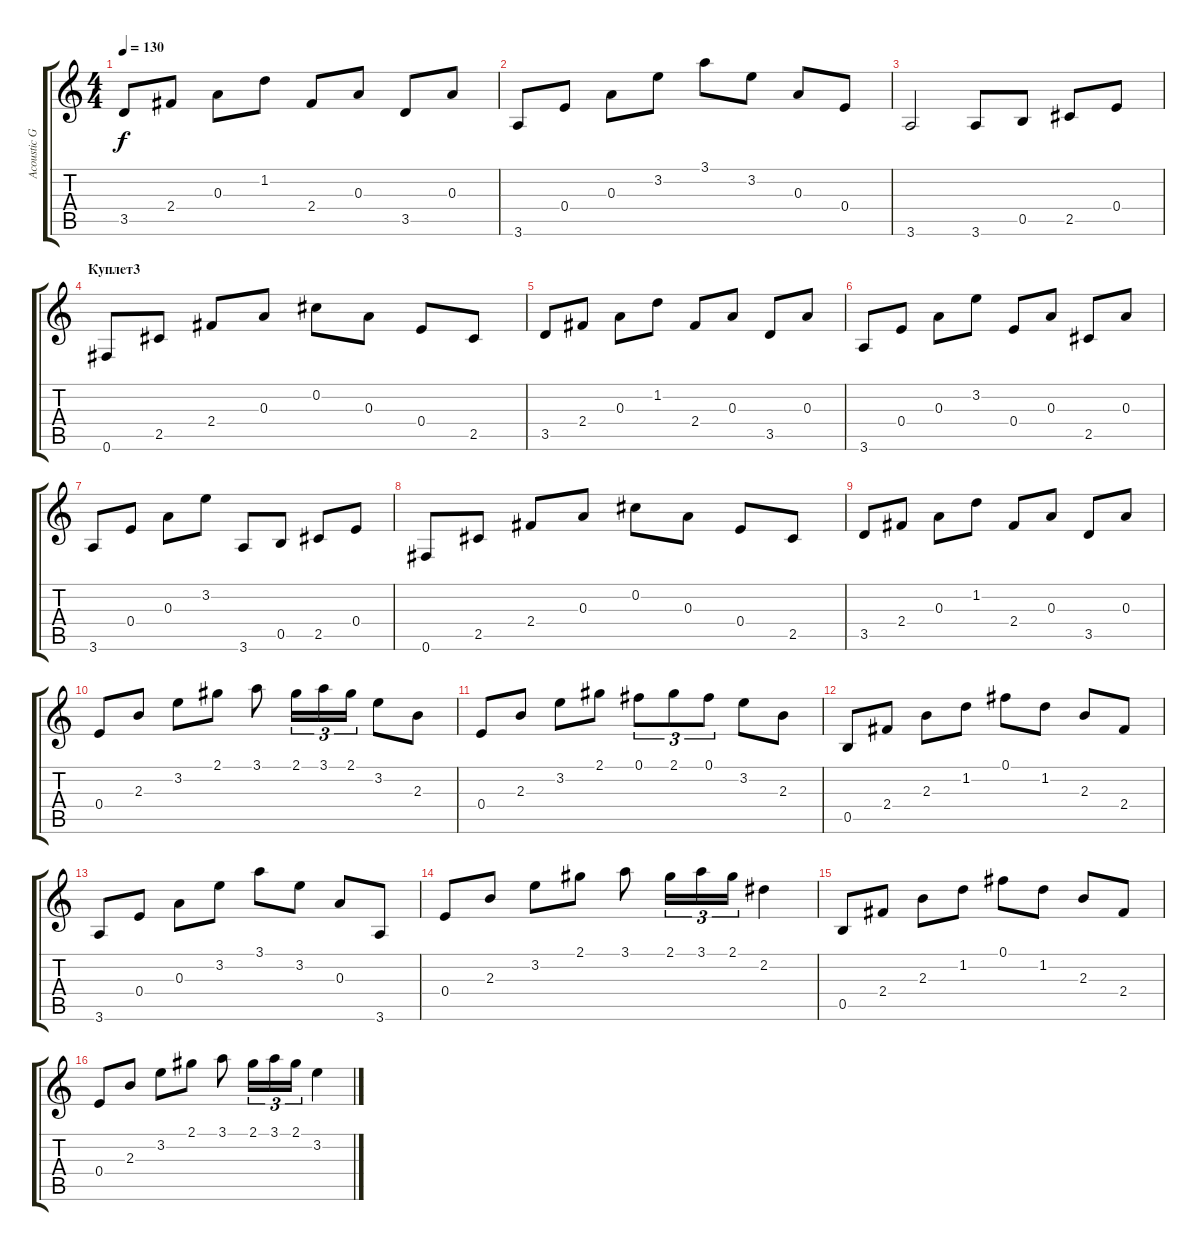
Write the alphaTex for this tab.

\track ("Acoustic Guitar 1" "Acoustic G") {instrument acousticguitarsteel}
\staff {score tabs}
\tuning (Gb4 Db4 A3 E3 B2 Gb2) {hide}
\ts (4 4)
\tempo 130
\clef g2
\ks c
3.5.8{dy f} 2.4.8 0.3.8 1.2.8 2.4.8 0.3.8 3.5.8 0.3.8 |
3.6.8 0.4.8 0.3.8 3.2.8 3.1.8 3.2.8 0.3.8 0.4.8 |
3.6.2 3.6.8 0.5.8 2.5.8 0.4.8 |
\section ("" "Куплет3")
0.6.8 2.5.8 2.4.8 0.3.8 0.2.8 0.3.8 0.4.8 2.5.8 |
3.5.8 2.4.8 0.3.8 1.2.8 2.4.8 0.3.8 3.5.8 0.3.8 |
3.6.8 0.4.8 0.3.8 3.2.8 0.4.8 0.3.8 2.5.8 0.3.8 |
3.6.8 0.4.8 0.3.8 3.2.8 3.6.8 0.5.8 2.5.8 0.4.8 |
0.6.8 2.5.8 2.4.8 0.3.8 0.2.8 0.3.8 0.4.8 2.5.8 |
3.5.8 2.4.8 0.3.8 1.2.8 2.4.8 0.3.8 3.5.8 0.3.8 |
0.4.8 2.3.8 3.2.8 2.1.8 3.1.8 2.1.16{tu (3 2)} 3.1.16{tu (3 2)} 2.1.16{tu (3 2)} 3.2.8 2.3.8 |
0.4.8 2.3.8 3.2.8 2.1.8 0.1.8{tu (3 2)} 2.1.8{tu (3 2)} 0.1.8{tu (3 2)} 3.2.8 2.3.8 |
0.5.8 2.4.8 2.3.8 1.2.8 0.1.8 1.2.8 2.3.8 2.4.8 |
3.6.8 0.4.8 0.3.8 3.2.8 3.1.8 3.2.8 0.3.8 3.6.8 |
0.4.8 2.3.8 3.2.8 2.1.8 3.1.8 2.1.16{tu (3 2)} 3.1.16{tu (3 2)} 2.1.16{tu (3 2)} 2.2.4 |
0.5.8 2.4.8 2.3.8 1.2.8 0.1.8 1.2.8 2.3.8 2.4.8 |
0.4.8 2.3.8 3.2.8 2.1.8 3.1.8 2.1.16{tu (3 2)} 3.1.16{tu (3 2)} 2.1.16{tu (3 2)} 3.2.4
